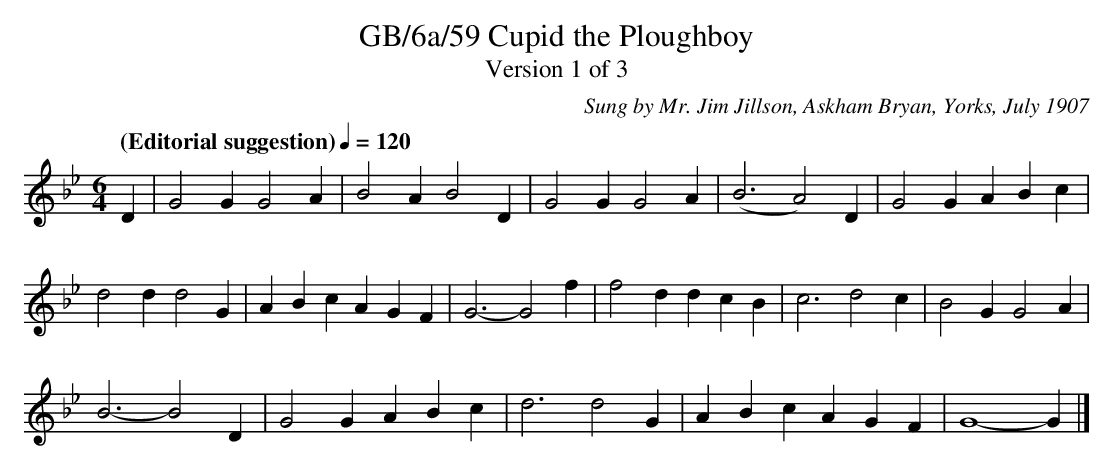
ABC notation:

X:1
T:GB/6a/59 Cupid the Ploughboy
T:Version 1 of 3
C:Sung by Mr. Jim Jillson, Askham Bryan, Yorks, July 1907
L:1/4
M:6/4
Q:"(Editorial suggestion)" 1/4=120
K:Gaeo
D | G2 G G2 A | B2 A B2 D | G2 G G2 A | (B3 A2) D | G2 G A B c |
d2 d d2 G | A B c A G F | G3-G2 f |f2 d d c B | c3 d2 c | B2 G G2 A |
B3-B2 D | G2 G A B c | d3 d2 G |A B c A G F | G4-G |]
